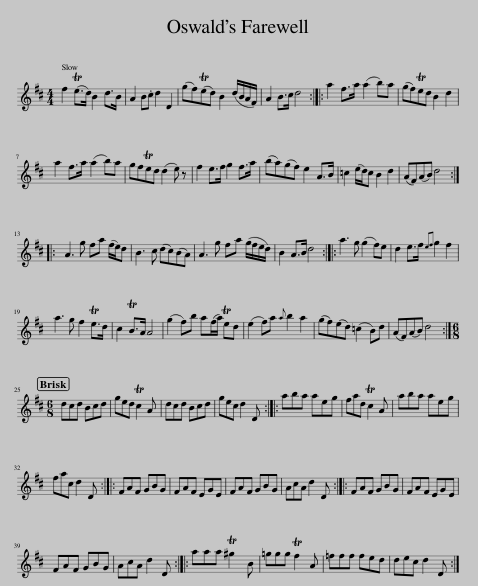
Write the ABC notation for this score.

X:1
L:1/8
M:4/4
I:linebreak $
K:D
V:1 treble
V:1
 f2 (Te>d) B2 d>B | A2 B.c d2 D2 | (gf)(Ted) B2 (d/B/A/F/) | A2 B>c d4 :: a2 f>a (a2 b)a | %5
 (gf)Ted B2 d2 |$ a2 f>a (a2 b)a | gfTed (d2 e) z | f2 e>f g2 f>a | (ba)(gf) e2 A>B | %10
 =c2 (e/d/)c B2 d2 | (AF)(AB) d4 ::$ A3 g fa (f/e/)d | B3 c (dc)(BA) | A3 g fa (g/f/e/d/) | %15
 B2 A>B d4 :: a3 g (g2 f)e | d2 e>f{ef} g2 f2 |$ a3 g f2 Te>d | c2 TB>A A4 | %20
 (g2 f)b a(f/a/) Ted | (e2 f)a{a} b2 a2 | (gf)(ed) (=c2 B)d | (AF)(AB) d4 :|$[M:6/8] dcd Bcd | %25
 ged Tc2 A | dcd Bcd | gec d2 D :: aba aeg | fad Tc2 A | %30
 aba aeg |$ fac d2 D :: FAF GBG | FAF EGE | FAF GBG | %35
 AcA d2 D :: FAF GBG | FAF EGE |$ FAF GBG | AcA d2 D :: %40
 aaa T^g2 B | =ggg Tf2 A | =fff fed | dec d2 D :| %44
